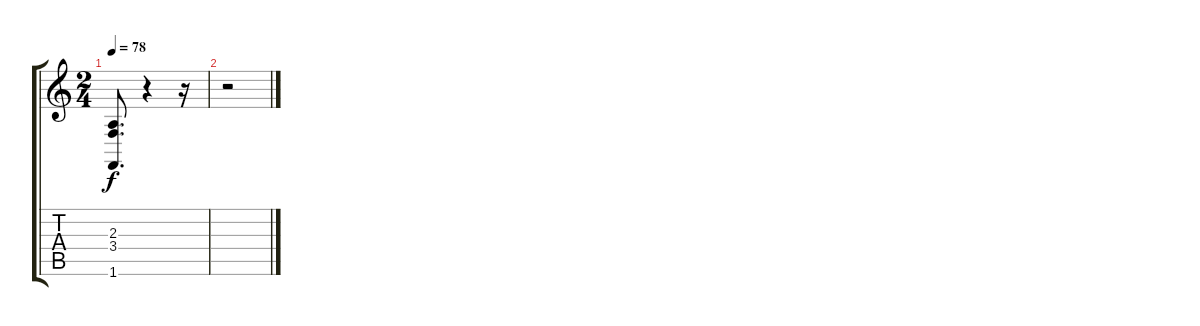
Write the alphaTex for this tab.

\track "" {instrument stringensemble1}
\staff {score tabs}
\tuning (E4 B3 G3 D3 A2 E2) {hide}
\ts (2 4)
\tempo 78
\clef g2
\ks c
(2.3{t} 3.4{t} 1.6{t}).8{d dy f} r.4 r.16 |
r.2
